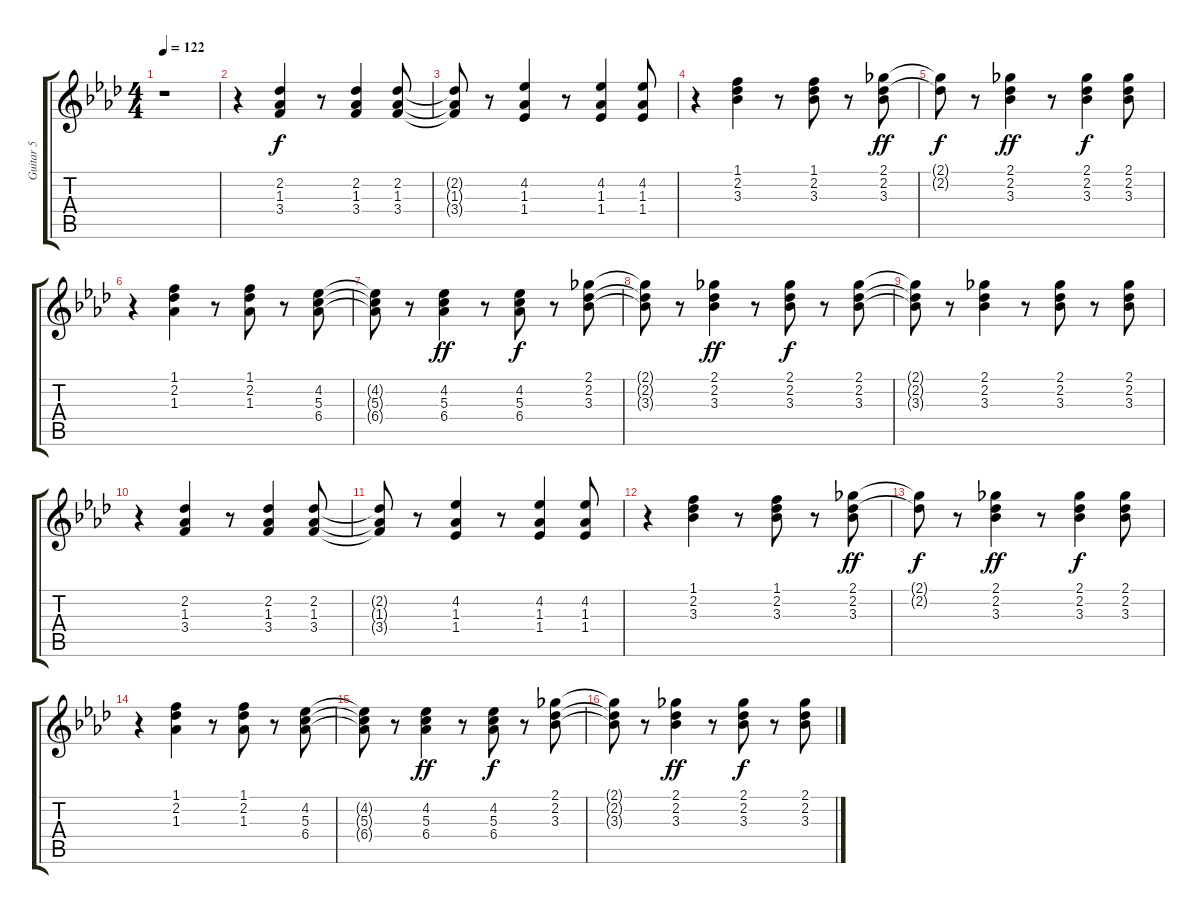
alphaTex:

\track ("Guitar 5" "Guitar 5") {instrument overdrivenguitar}
\staff {score tabs}
\tuning (E4 B3 G3 D3 A2 E2) {hide}
\ts (4 4)
\tempo 122
\clef g2
\ks ab
r.1{dy f} |
r.4 (2.2 1.3 3.4).4 r.8 (2.2 1.3 3.4).4 (2.2 1.3 3.4).8 |
(2.2{t} 1.3{t} 3.4{t}).8 r.8 (4.2 1.3 1.4).4 r.8 (4.2 1.3 1.4).4 (4.2 1.3 1.4).8 |
r.4 (1.1 2.2 3.3).4 r.8 (1.1 2.2 3.3).8 r.8 (2.1 2.2 3.3).8{dy ff} |
(2.1{t} 2.2{t}).8{dy f} r.8 (2.1 2.2 3.3).4{dy ff} r.8 (2.1 2.2 3.3).4{dy f} (2.1 2.2 3.3).8 |
r.4 (1.1 2.2 1.3).4 r.8 (1.1 2.2 1.3).8 r.8 (4.2 5.3 6.4).8 |
(4.2{t} 5.3{t} 6.4{t}).8 r.8 (4.2 5.3 6.4).4{dy ff} r.8 (4.2 5.3 6.4).8{dy f} r.8 (2.1 2.2 3.3).8 |
(2.1{t} 2.2{t} 3.3{t}).8 r.8 (2.1 2.2 3.3).4{dy ff} r.8 (2.1 2.2 3.3).8{dy f} r.8 (2.1 2.2 3.3).8 |
(2.1{t} 2.2{t} 3.3{t}).8 r.8 (2.1 2.2 3.3).4 r.8 (2.1 2.2 3.3).8 r.8 (2.1 2.2 3.3).8 |
r.4 (2.2 1.3 3.4).4 r.8 (2.2 1.3 3.4).4 (2.2 1.3 3.4).8 |
(2.2{t} 1.3{t} 3.4{t}).8 r.8 (4.2 1.3 1.4).4 r.8 (4.2 1.3 1.4).4 (4.2 1.3 1.4).8 |
r.4 (1.1 2.2 3.3).4 r.8 (1.1 2.2 3.3).8 r.8 (2.1 2.2 3.3).8{dy ff} |
(2.1{t} 2.2{t}).8{dy f} r.8 (2.1 2.2 3.3).4{dy ff} r.8 (2.1 2.2 3.3).4{dy f} (2.1 2.2 3.3).8 |
r.4 (1.1 2.2 1.3).4 r.8 (1.1 2.2 1.3).8 r.8 (4.2 5.3 6.4).8 |
(4.2{t} 5.3{t} 6.4{t}).8 r.8 (4.2 5.3 6.4).4{dy ff} r.8 (4.2 5.3 6.4).8{dy f} r.8 (2.1 2.2 3.3).8 |
(2.1{t} 2.2{t} 3.3{t}).8 r.8 (2.1 2.2 3.3).4{dy ff} r.8 (2.1 2.2 3.3).8{dy f} r.8 (2.1 2.2 3.3).8
